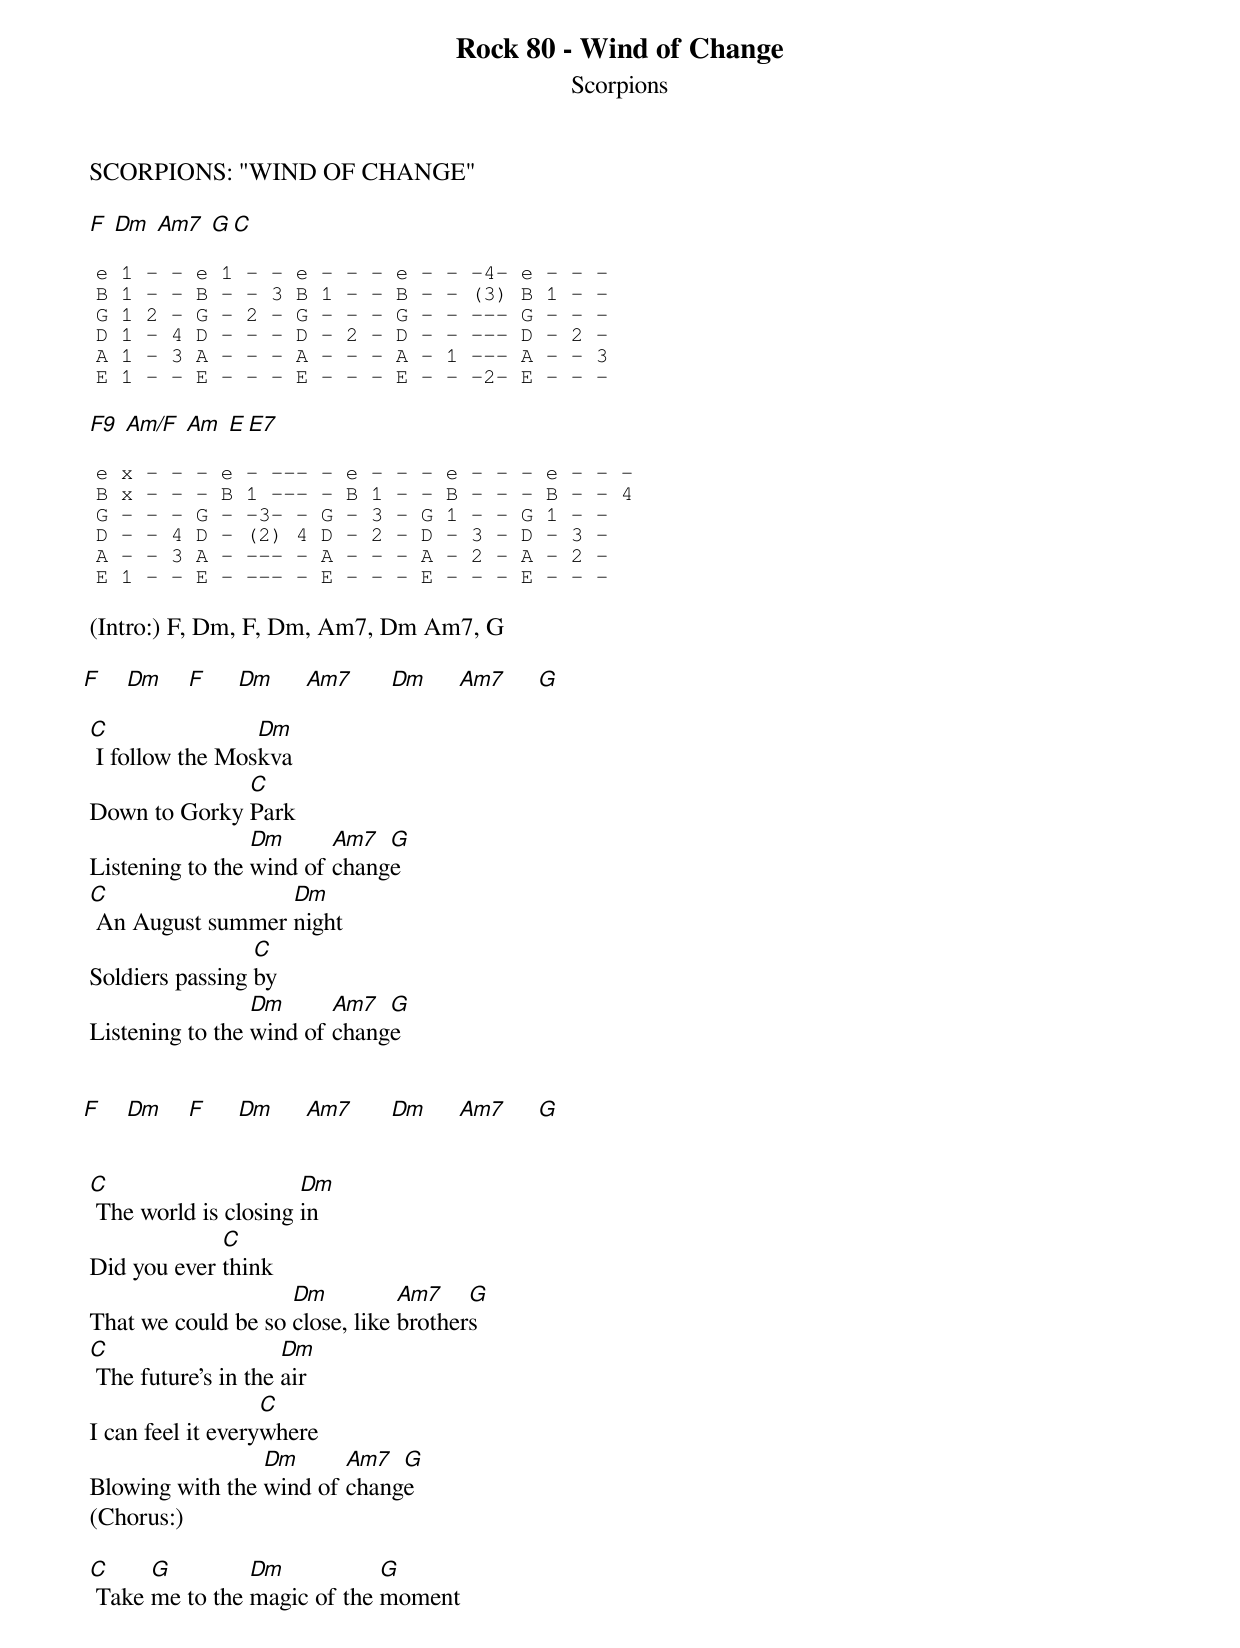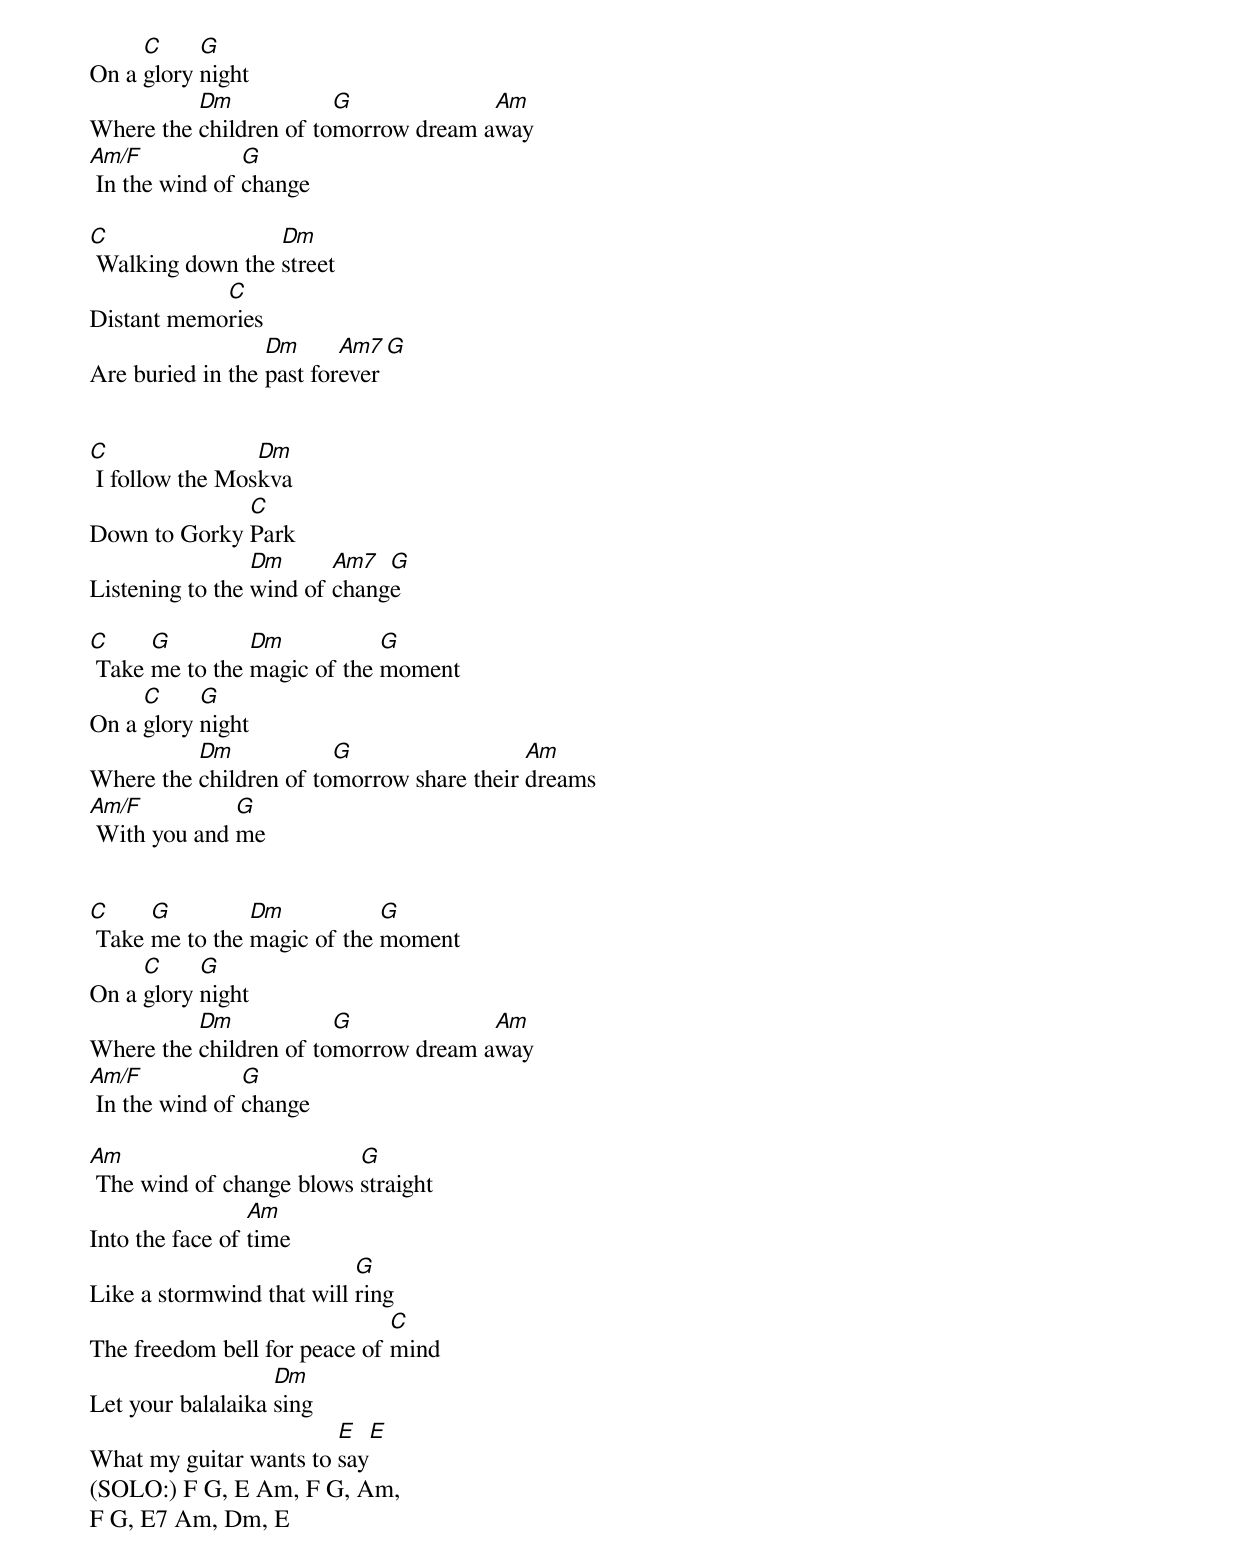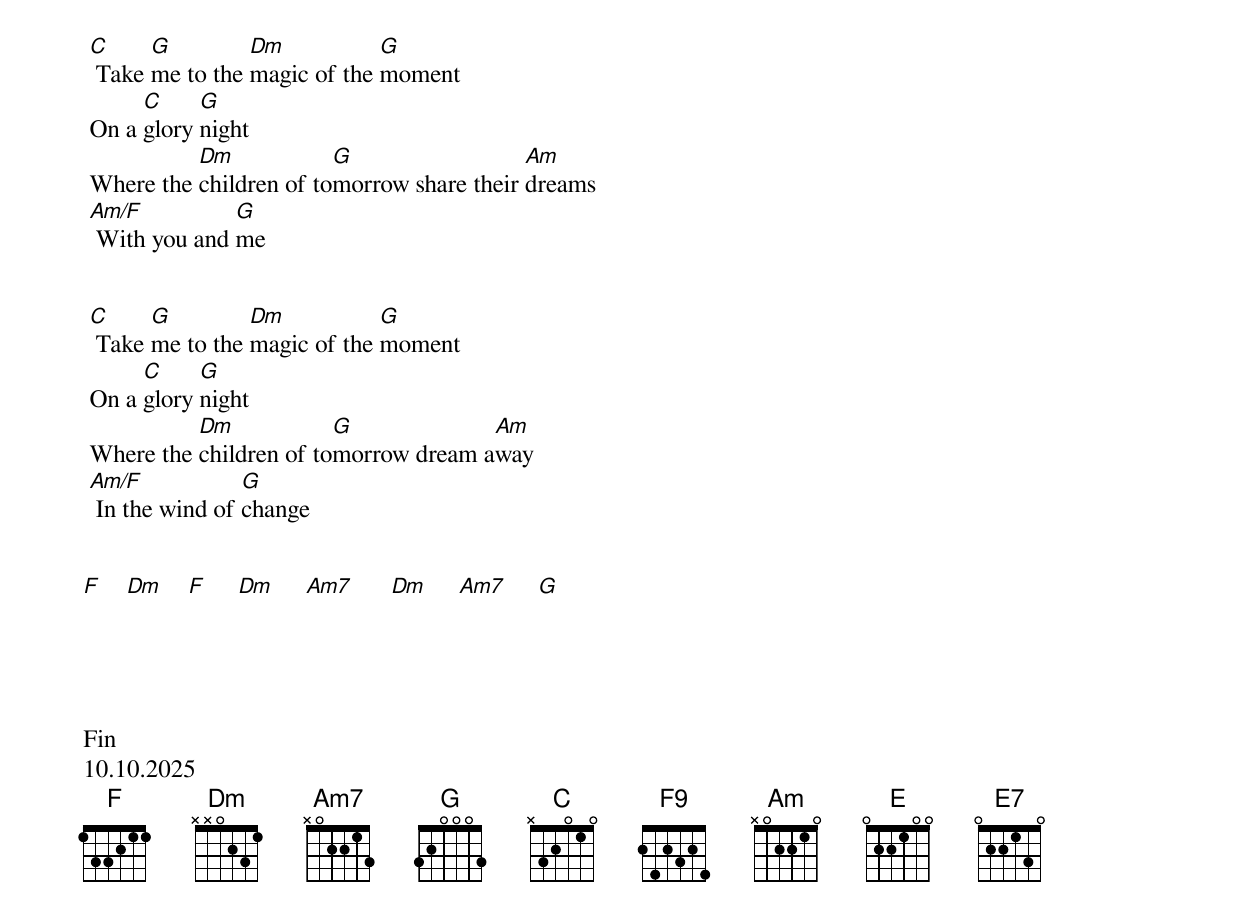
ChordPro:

{t: Rock 80 - Wind of Change}
 {st:Scorpions}

 SCORPIONS: "WIND OF CHANGE"

 [F] [Dm] [Am7] [G][C]

 {sot}
 e 1 - - e 1 - - e - - - e - - -4- e - - -
 B 1 - - B - - 3 B 1 - - B - - (3) B 1 - -
 G 1 2 - G - 2 - G - - - G - - --- G - - -
 D 1 - 4 D - - - D - 2 - D - - --- D - 2 -
 A 1 - 3 A - - - A - - - A - 1 --- A - - 3
 E 1 - - E - - - E - - - E - - -2- E - - -
 {eot}

 [F9] [Am/F] [Am] [E][E7]

 {sot}
 e x - - - e - --- - e - - - e - - - e - - -
 B x - - - B 1 --- - B 1 - - B - - - B - - 4
 G - - - G - -3- - G - 3 - G 1 - - G 1 - -
 D - - 4 D - (2) 4 D - 2 - D - 3 - D - 3 -
 A - - 3 A - --- - A - - - A - 2 - A - 2 -
 E 1 - - E - --- - E - - - E - - - E - - -
 {eot}

 (Intro:) F, Dm, F, Dm, Am7, Dm Am7, G

[F]    [Dm]    [F]     [Dm]     [Am7]      [Dm]     [Am7]     [G]

 [C] I follow the Mos[Dm]kva
 Down to Gorky [C]Park
 Listening to the [Dm]wind of [Am7]chang[G]e
 [C] An August summer [Dm]night
 Soldiers passing [C]by
 Listening to the [Dm]wind of [Am7]chang[G]e


[F]    [Dm]    [F]     [Dm]     [Am7]      [Dm]     [Am7]     [G]


 [C] The world is closing [Dm]in
 Did you ever [C]think
 That we could be so [Dm]close, like [Am7]brother[G]s
 [C] The future's in the [Dm]air
 I can feel it every[C]where
 Blowing with the [Dm]wind of [Am7]chang[G]e
 (Chorus:)

 [C] Take [G]me to the [Dm]magic of the [G]moment
 On a [C]glory [G]night
 Where the [Dm]children of to[G]morrow dream a[Am]way
 [Am/F] In the wind of [G]change

 [C] Walking down the [Dm]street
 Distant memo[C]ries
 Are buried in the [Dm]past for[Am7]ever[G]


 [C] I follow the Mos[Dm]kva
 Down to Gorky [C]Park
 Listening to the [Dm]wind of [Am7]chang[G]e

 [C] Take [G]me to the [Dm]magic of the [G]moment
 On a [C]glory [G]night
 Where the [Dm]children of to[G]morrow share their [Am]dreams
 [Am/F] With you and [G]me


 [C] Take [G]me to the [Dm]magic of the [G]moment
 On a [C]glory [G]night
 Where the [Dm]children of to[G]morrow dream a[Am]way
 [Am/F] In the wind of [G]change

 [Am] The wind of change blows [G]straight
 Into the face of [Am]time
 Like a stormwind that will [G]ring
 The freedom bell for peace of [C]mind
 Let your balalaika [Dm]sing
 What my guitar wants to [E]say[E]
 (SOLO:) F G, E Am, F G, Am,
 F G, E7 Am, Dm, E


 [C] Take [G]me to the [Dm]magic of the [G]moment
 On a [C]glory [G]night
 Where the [Dm]children of to[G]morrow share their [Am]dreams
 [Am/F] With you and [G]me


 [C] Take [G]me to the [Dm]magic of the [G]moment
 On a [C]glory [G]night
 Where the [Dm]children of to[G]morrow dream a[Am]way
 [Am/F] In the wind of [G]change


[F]    [Dm]    [F]     [Dm]     [Am7]      [Dm]     [Am7]     [G]





Fin
10.10.2025
